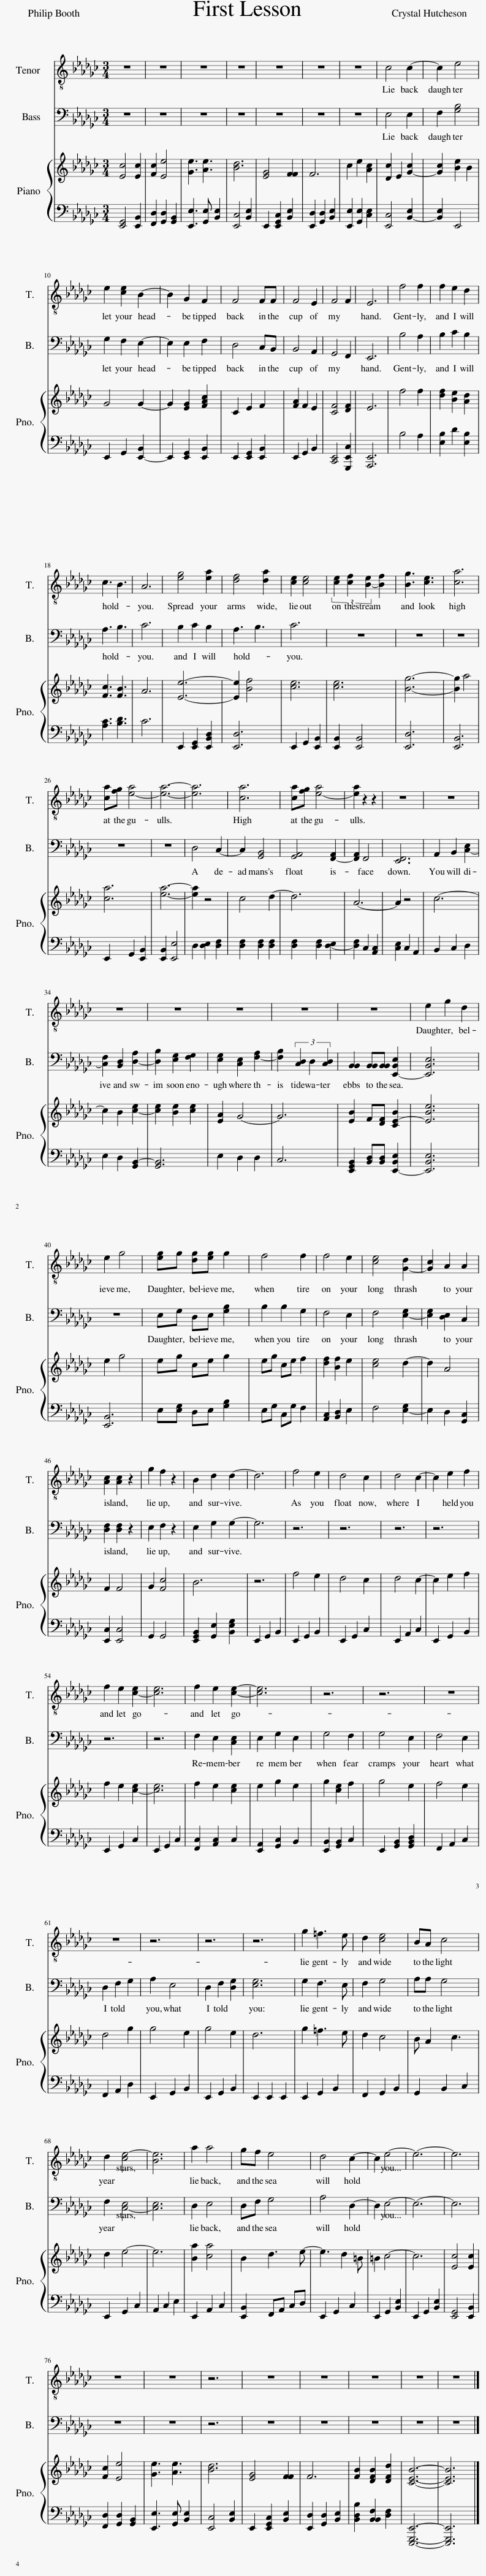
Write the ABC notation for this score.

X:1
%%score 1 2 { 3 | 4 }
L:1/8
M:3/4
I:linebreak $
K:Gb
V:1 treble-8
V:2 bass
V:3 treble
V:4 bass
V:1
 z6 | z6 | z6 | z6 | z6 | %5
 z6 | z6 | c4 c2- | c2 e4 |$ e2 [ce]2 B2- | %10
 B2 G2 F2 | F4 FF | F4 E2 | F4 F2 | E6 | %15
 f4 f2 | f2 e2 d2 |$ c3 B3 | A6 | [eg]4 [ea]2 | %20
 [df]4 [da]2 | [ce]2 [ce]4 | (3[ce]2 [cf]2 [B-e]2 [Bf]2 | [Bg]3 [ce]3 | [ca]6 |$ %25
 [ca][fg] [e-a]4 | [ea]6- | [ea]6 | [ca]6 | [ca][fg] [e-a]4 | %30
 [ea]2 z2 z2 | z6 | z6 |$ z6 | z6 | %35
 z6 | z6 | z6 | e2 g2 d2 |$ e2 g4 | %40
 [eg]g [dg][eg] g2 | f4 f2 | f4 e2 | [ce]4 [G-d]2 | [Gc]2 A2 A2 |$ %45
 [Ac]2 [Ac]2 z2 | g2 f2 z2 | B2 d2 d2- | d6 | f4 e2 | %50
 d4 c2 | d4 c2- | c2 e2 f2 |$ f2 e2 [c-e]2 | [ce]6 | %55
 f2 e2 [ce]2- | [ce]6 | z6 | z6 | z6 |$ %60
 z6 | z6 | z6 | z6 | g2 =f3 e | %65
 d2 [ce]4 | BA c4 |$ d2 [ce-]4 | [Be]6 | a2 a4 | %70
 gf e4 | d4 c2- | c2 e4- | e6- | e6 |$ %75
 z6 | z6 | z6 | z6 | z6 | %80
 z6 | z6 | z6 |] %83
V:2
 z6 | z6 | z6 | z6 | z6 | %5
 z6 | z6 | E,4 E,2 | F,2 [G,B,]4 |$ G,2 F,2 E,2- | %10
 E,2 E,2 F,2 | D,4 C,B,, | B,,4 A,,2 | G,,4 F,,2 | E,,6 | %15
 B,4 A,2 | B,2 C2 B,2 |$ A,3 B,3 | C6 | B,2 C2 B,2 | %20
 A,3 B,3 | C6 | z6 | z6 | z6 |$ %25
 z6 | z6 | D,4 C,2- | C,2 [G,,B,,]4 | [G,,A,,]4 [F,,-A,,]2 | %30
 [F,,A,,]2 F,,4 | [E,,F,,]6 | A,,2 B,,2 [C,-E,]2 |$ [C,F,]2 [B,,D,]2 [D,-A,]2 | [D,B,]2 [E,G,]2 [F,G,]2 | %35
 [E,G,]2 [C,E,]2 [F,-A,]2 | [F,B,]2 (3[C,D,]2 D,2 [C,D,]2 | [B,,B,,]2 [B,,B,,][B,,B,,] [E,,-B,,E,]2 | [E,,B,,E,]6 |$ z6 | %40
 E,G, D,E, [G,B,]2 | B,2 B,2 G,2 | F,4 E,2 | F,4 [E,-G,]2 | [E,G,]2 [D,E,]2 C,2 |$ %45
 [D,F,]2 [D,F,]2 z2 | E,2 F,2 z2 | E,2 G,2 G,2- | G,6 | z6 | %50
 z6 | z6 | z6 |$ z6 | z6 | %55
 F,2 E,2 [C,E,]2 | E,2 G,2 E,2 | G,4 F,2 | G,4 E,2 | F,4 E,2 |$ %60
 D,2 F,2 G,2 | A,2 E,4 | D,2 F,2 [D,G,]2 | [E,G,]6 | G,2 F,3 E, | %65
 F,2 G,4 | A,A, G,4 |$ F,2 [C,-E,]4 | [C,E,]6 | D,2 E,4 | %70
 D,F, G,4 | A,4 D,2- | D,2 E,4- | E,6- | E,6 |$ %75
 z6 | z6 | z6 | z6 | z6 | %80
 z6 | z6 | z6 |] %83
V:3
 [Ec]4 [Ec]2 | [Fc]2 [Ee]4 | [Ge]3 [Ae]3 | [Bd]6 | [EG]4 [FF]2 | %5
 F6 | c2 e2 [Ac]2 | [Dc]2 E2 [G-c]2 | [Gc]2 [Be]2 B2 |$ G4 G2- | %10
 G2 [EG]2 [FAc]2 | C2 E2 F2 | [FA]2 F2 E2 | [CF]4 [DF]2 | E6 | %15
 f4 f2 | [df]2 [Be]2 [Ad]2 |$ [Fc]3 [FB]3 | A6 | [Ee]6- | %20
 [Ee]2 [Bf]4 | [ce]6 | [ce]6 | [Bg]6- | [Bg]2 a4 |$ %25
 [ca]6 | [ea]6- | [ea]2 z4 | c4 d2- | d6 | %30
 A6- | A2 z4 | c6- |$ c2 B2 [c-e]2 | [ce]2 [Be]2 [ce]2 | %35
 [EA]2 G4- | G6 | [EB]2 F[DF] [CE-B]2 | [EBe]6 |$ e2 g4 | %40
 eg ce g2 | eg ce f2 | [df]2 [Bf]2 e2 | [ce]4 d2- | d2 A4 |$ %45
 F2 F4 | G2 [Fc]4 | B6 | z6 | f4 e2 | %50
 d4 c2 | d4 c2- | c2 e2 f2 |$ f2 e2 [c-e]2 | [ce]6 | %55
 f2 e2 [ce]2 | e2 g2 e2 | g2 [ce]2 f2 | g4 e2 | f4 e2 |$ %60
 d4 g2 | g4 e2 | g4 e2 | d6 | g2 =f3 e | %65
 d2 c4 | B A2 c3 |$ d2 e4- | e6 | [Ba]2 [ca]4 | %70
 B2 d3 e- | e3 d2 =B | =B2 c4- | c6 | [Ec]4 [Ec]2 |$ %75
 [Fc]2 [Ee]4 | [Ge]3 [Ae]3 | [Bd]6 | [EG]4 [FF]2 | F6 | %80
 [FB]2 [DFB]2 [DFd]2 | [CEB]6- | [CEB]6 |] %83
V:4
 [E,,G,,]4 [E,,B,,]2 | [F,,D,]2 [G,,D,]2 [G,,B,,]2 | [E,,E,]3 [G,,E,] [B,,E,]2 | [E,,C,]4 [B,,E,]2 | E,,2 [E,,G,,C,]2 [B,,E,]2 | %5
 [E,,D,]2 [G,,D,]2 [B,,E,]2 | [E,,E,]2 [G,,E,]2 [C,E,]2 | [E,,C,]4 [B,,-E,]2 | [B,,E,]2 E,,4 |$ E,,2 G,,2 [E,,-B,,]2 | %10
 E,,2 [E,,G,,]2 [E,,B,,]2 | E,,2 [E,,G,,]2 [E,,B,,]2 | E,,2 G,,2 B,,2 | [C,,E,,]4 [G,,,E,,C,]2 | [A,,,E,,]6 | %15
 B,4 A,2 | [E,B,]2 D2 [E,B,]2 |$ [A,C]3 [B,D]3 | C6 | E,,2 [E,,G,,]2 [E,,B,,D,]2 | %20
 [E,,D,]6 | E,,2 G,,2 [E,,B,,]2 | [E,,B,,]2 [E,,B,,]4 | [E,,D,]6 | [E,,B,,]6 |$ %25
 E,,2 G,,2 [E,,B,,]2 | [E,,B,,]2 [E,,E,]4 | D,2 [D,E,]2 [D,F,]2 | [D,F,]2 [D,F,]2 [D,F,]2 | [D,F,]2 [D,F,]2 [D,-E,]2 | %30
 [D,F,]2 C,2 [A,,C,]2 | [C,E,]2 C,2 A,,2 | B,,2 C,2 D,2 |$ E,2 D,2 [G,,B,,-]2 | [G,,B,,]6 | %35
 E,2 D,2 D,2 | C,6 | [E,,G,,B,,]2 [B,,D,][B,,D,] [E,,-B,,E,]2 | [E,,B,,E,]6 |$ [E,,B,,]6 | %40
 E,[E,G,] D,E, [G,B,]2 | E,G, C,G, F,2 | [A,,C,]2 [B,,D,]2 E,2 | F,4 [E,-G,]2 | E,2 D,2 [G,,C,]2 |$ %45
 [E,,C,]2 [E,,C,]4 | G,,2 G,,4 | [E,,G,,B,,]2 [G,,E,]2 [B,,E,G,]2 | E,,2 G,,2 B,,2 | E,,2 G,,2 B,,2 | %50
 E,,2 G,,2 C,2 | E,,2 A,,2 C,2 | E,,2 G,,2 B,,2 |$ E,,2 G,,2 C,2 | E,,2 G,,2 C,2 | %55
 [F,,C,]2 [A,,C,]2 C,2 | [E,,A,,]2 [G,,C,]2 B,,2 | [E,,B,,]2 [G,,B,,]2 C,2 | E,,2 [G,,B,,]2 [G,,B,,D,]2 | F,,2 A,,2 C,2 |$ %60
 F,,2 A,,2 D,2 | E,,2 G,,2 B,,2 | E,,2 G,,2 B,,2 | E,,2 E,,2 E,,2 | E,,2 G,,2 B,,2 | %65
 F,,2 G,,2 B,,2 | G,,2 B,,2 C,2 |$ E,,2 G,,2 C,2 | A,,2 C,2 E,2 | E,,2 A,,2 C,2 | %70
 [E,,B,,]2 F,,A,, C,D, | E,,2 G,,2 C,2 | E,,2 G,,2 [B,,E,]2 | E,,2 G,,2 [B,,E,]2 | [E,,G,,]4 [E,,B,,]2 |$ %75
 [F,,D,]2 [G,,D,]2 [G,,B,,]2 | [E,,E,]3 [G,,E,] [B,,E,]2 | [E,,C,]4 [B,,E,]2 | E,,2 [E,,G,,C,]2 [B,,E,]2 | [E,,D,]2 [G,,D,]2 [B,,E,]2 | %80
 [B,,D,B,]2 [B,,B,,F,]2 [D,F,]2 | [E,,,G,,,E,,]6- | [E,,,G,,,E,,]6 |] %83
